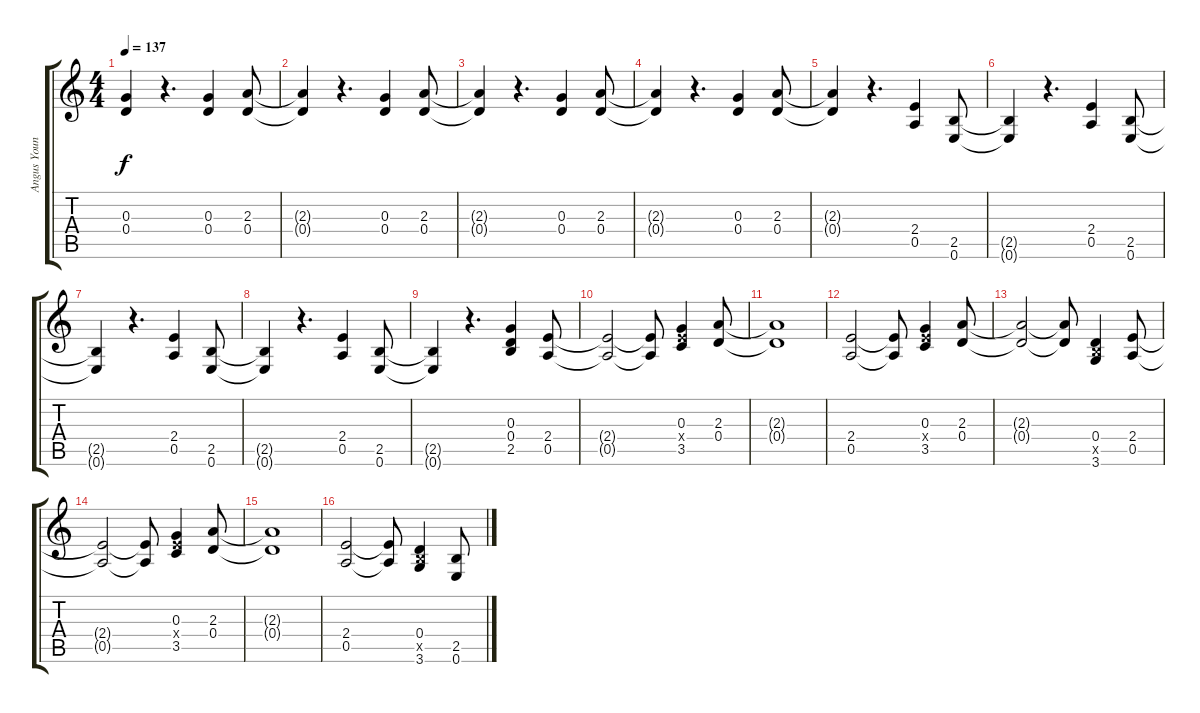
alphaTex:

\track ("Angus Young / Lead guitar" "Angus Youn") {instrument distortionguitar}
\staff {score tabs}
\tuning (E4 B3 G3 D3 A2 E2) {hide}
\ts (4 4)
\tempo 137
\clef g2
\ks c
(0.3{t} 0.4{t}).4{dy f} r.4{d} (0.3 0.4).4 (2.3 0.4).8 |
(2.3{t} 0.4{t}).4 r.4{d} (0.3 0.4).4 (2.3 0.4).8 |
(2.3{t} 0.4{t}).4 r.4{d} (0.3 0.4).4 (2.3 0.4).8 |
(2.3{t} 0.4{t}).4 r.4{d} (0.3 0.4).4 (2.3 0.4).8 |
(2.3{t} 0.4{t}).4 r.4{d} (2.4 0.5).4 (2.5 0.6).8 |
(2.5{t} 0.6{t}).4 r.4{d} (2.4 0.5).4 (2.5 0.6).8 |
(2.5{t} 0.6{t}).4 r.4{d} (2.4 0.5).4 (2.5 0.6).8 |
(2.5{t} 0.6{t}).4 r.4{d} (2.4 0.5).4 (2.5 0.6).8 |
(2.5{t} 0.6{t}).4 r.4{d} (0.3 0.4 2.5).4 (2.4 0.5).8 |
(2.4{t} 0.5{t}).2 (2.4{t} 0.5{t}).8 (0.3 2.4{x} 3.5).4 (2.3 0.4).8 |
(2.3{t} 0.4{t}).1 |
(2.4 0.5).2 (2.4{t} 0.5{t}).8 (0.3 2.4{x} 3.5).4 (2.3 0.4).8 |
(2.3{t} 0.4{t}).2 (2.3{t} 0.4{t}).8 (0.4 2.5{x} 3.6).4 (2.4 0.5).8 |
(2.4{t} 0.5{t}).2 (2.4{t} 0.5{t}).8 (0.3 2.4{x} 3.5).4 (2.3 0.4).8 |
(2.3{t} 0.4{t}).1 |
(2.4 0.5).2 (2.4{t} 0.5{t}).8 (0.4 2.5{x} 3.6).4 (2.5 0.6).8
